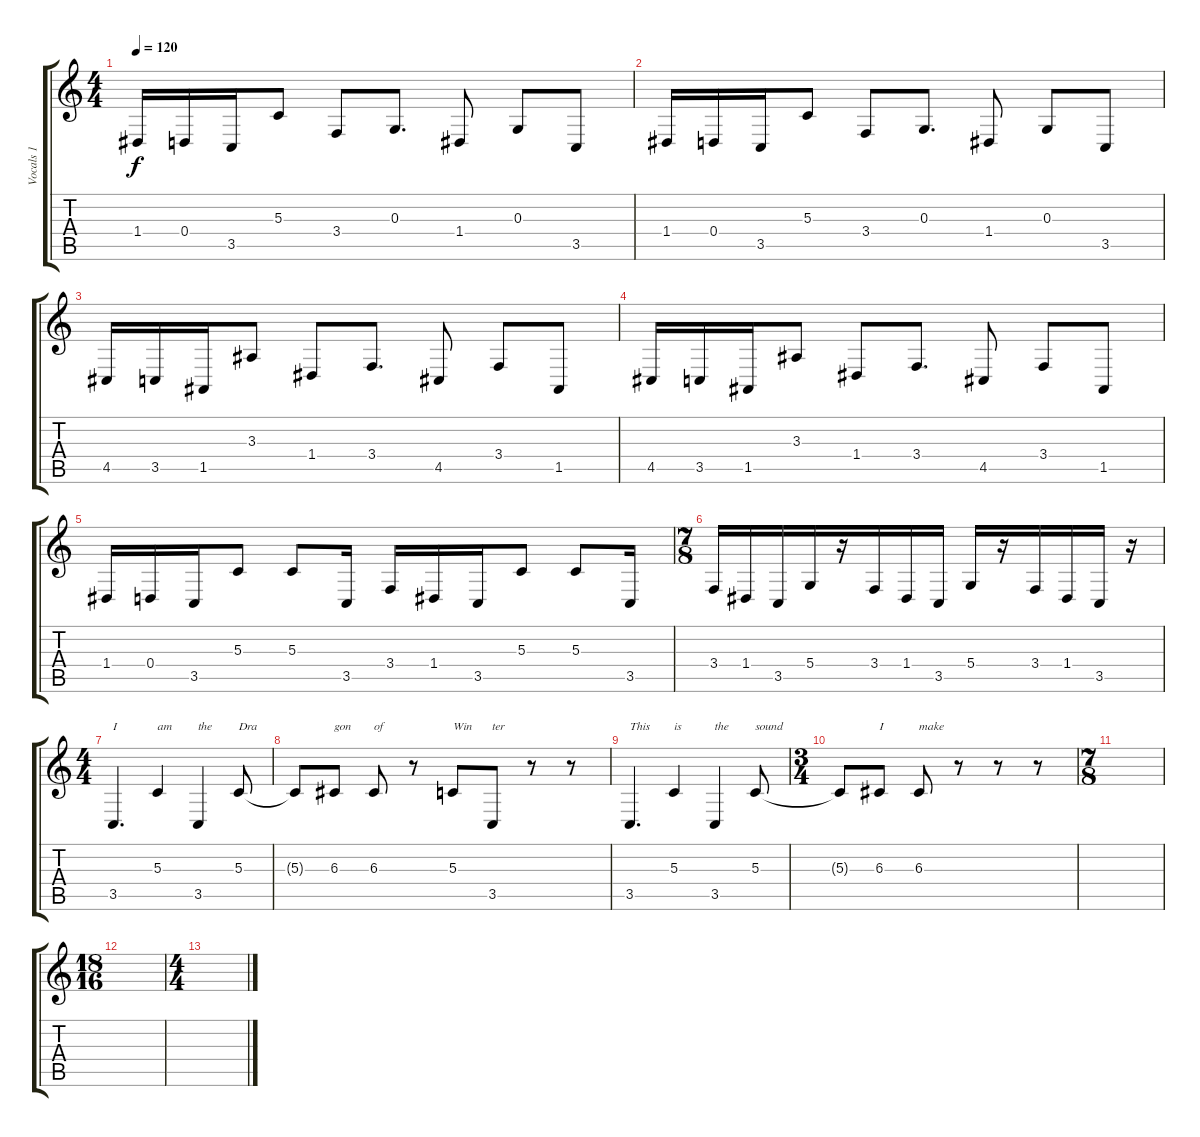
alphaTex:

\track ("Vocals 1" "Vocals 1") {instrument vibraphone}
\staff {score tabs}
\tuning (E4 B3 G3 D3 A2 E2) {hide}
\ts (4 4)
\tempo 120
\clef g2
\ks c
1.4.16{dy f} 0.4.16 3.5.16 5.3.8 3.4.8 0.3.8{d} 1.4.8 0.3.8 3.5.8 |
1.4.16 0.4.16 3.5.16 5.3.8 3.4.8 0.3.8{d} 1.4.8 0.3.8 3.5.8 |
4.5.16 3.5.16 1.5.16 3.3.8 1.4.8 3.4.8{d} 4.5.8 3.4.8 1.5.8 |
4.5.16 3.5.16 1.5.16 3.3.8 1.4.8 3.4.8{d} 4.5.8 3.4.8 1.5.8 |
1.4.16 0.4.16 3.5.16 5.3.8 5.3.8 3.5.16 3.4.16 1.4.16 3.5.16 5.3.8 5.3.8 3.5.16 |
\ts (7 8)
3.4.16 1.4.16 3.5.16 5.4.16 r.16 3.4.16 1.4.16 3.5.16 5.4.16 r.16 3.4.16 1.4.16 3.5.16 r.16 |
\ts (4 4)
3.5.4{d txt "I"} 5.3.4{txt "am"} 3.5.4{txt "the"} 5.3.8{txt "Dra"} |
5.3{t}.8 6.3.8{txt "gon"} 6.3.8{txt "of"} r.8 5.3.8{txt "Win"} 3.5.8{txt "ter"} r.8 r.8 |
3.5.4{d txt "This"} 5.3.4{txt "is"} 3.5.4{txt "the"} 5.3.8{txt "sound"} |
\ts (3 4)
5.3{t}.8 6.3.8{txt "I"} 6.3.8{txt "make"} r.8 r.8 r.8 |
\ts (7 8)
|
\ts (18 16)
|
\ts (4 4)
